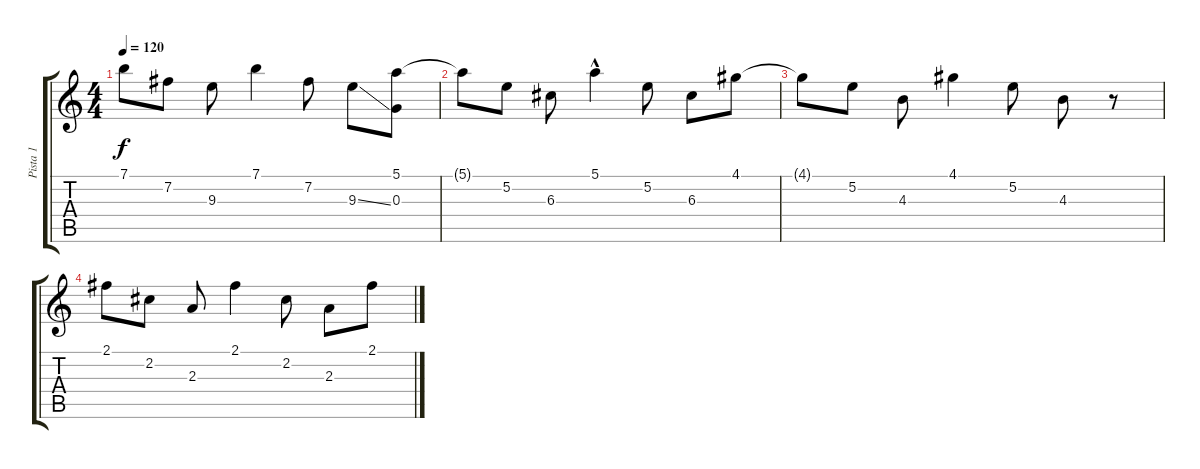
\track ("Pista 1" "Pista 1") {instrument acousticguitarnylon}
\staff {score tabs}
\tuning (E4 B3 G3 D3 A2 E2) {hide}
\ts (4 4)
\tempo 120
\clef g2
\ks c
7.1{t}.8{dy f} 7.2.8 9.3.8 7.1.4 7.2.8 9.3{ss}.8 (5.1 0.3).8 |
5.1{t}.8 5.2.8 6.3.8 5.1{hac}.4 5.2.8 6.3.8 4.1.8 |
4.1{t}.8 5.2.8 4.3.8 4.1.4 5.2.8 4.3.8 r.8 |
2.1.8 2.2.8 2.3.8 2.1.4 2.2.8 2.3.8 2.1.8
